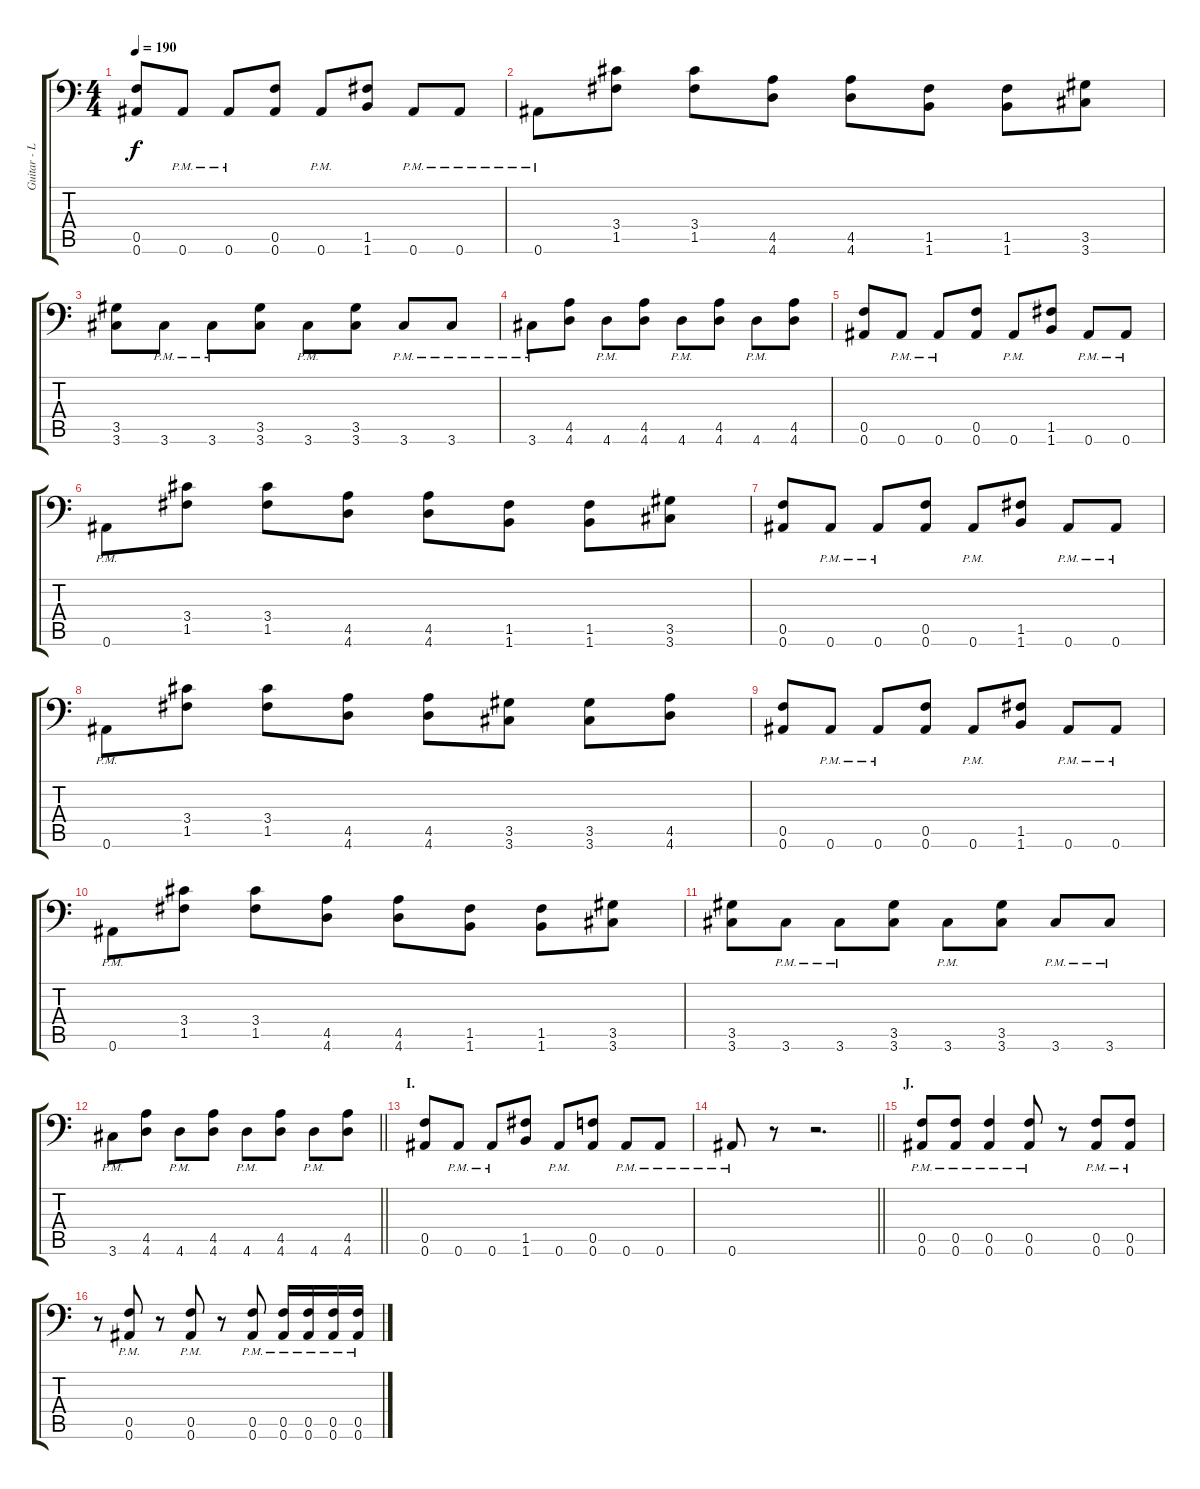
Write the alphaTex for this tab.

\track ("Guitar - Left" "Guitar - L") {instrument distortionguitar}
\staff {score tabs}
\tuning (C4 G3 Eb3 Bb2 F2 Bb1) {hide}
\ts (4 4)
\tempo 190
\clef f4
\ks c
(0.5 0.6).8{dy f} 0.6{pm}.8 0.6{pm}.8 (0.5 0.6).8 0.6{pm}.8 (1.5 1.6).8 0.6{pm}.8 0.6{pm}.8 |
0.6{pm}.8 (3.4 1.5).8 (3.4 1.5).8 (4.5 4.6).8 (4.5 4.6).8 (1.5 1.6).8 (1.5 1.6).8 (3.5 3.6).8 |
(3.5 3.6).8 3.6{pm}.8 3.6{pm}.8 (3.5 3.6).8 3.6{pm}.8 (3.5 3.6).8 3.6{pm}.8 3.6{pm}.8 |
3.6{pm}.8 (4.5 4.6).8 4.6{pm}.8 (4.5 4.6).8 4.6{pm}.8 (4.5 4.6).8 4.6{pm}.8 (4.5 4.6).8 |
(0.5 0.6).8 0.6{pm}.8 0.6{pm}.8 (0.5 0.6).8 0.6{pm}.8 (1.5 1.6).8 0.6{pm}.8 0.6{pm}.8 |
0.6{pm}.8 (3.4 1.5).8 (3.4 1.5).8 (4.5 4.6).8 (4.5 4.6).8 (1.5 1.6).8 (1.5 1.6).8 (3.5 3.6).8 |
(0.5 0.6).8 0.6{pm}.8 0.6{pm}.8 (0.5 0.6).8 0.6{pm}.8 (1.5 1.6).8 0.6{pm}.8 0.6{pm}.8 |
0.6{pm}.8 (3.4 1.5).8 (3.4 1.5).8 (4.5 4.6).8 (4.5 4.6).8 (3.5 3.6).8 (3.5 3.6).8 (4.5 4.6).8 |
(0.5 0.6).8 0.6{pm}.8 0.6{pm}.8 (0.5 0.6).8 0.6{pm}.8 (1.5 1.6).8 0.6{pm}.8 0.6{pm}.8 |
0.6{pm}.8 (3.4 1.5).8 (3.4 1.5).8 (4.5 4.6).8 (4.5 4.6).8 (1.5 1.6).8 (1.5 1.6).8 (3.5 3.6).8 |
(3.5 3.6).8 3.6{pm}.8 3.6{pm}.8 (3.5 3.6).8 3.6{pm}.8 (3.5 3.6).8 3.6{pm}.8 3.6{pm}.8 |
\barLineRight lightlight
3.6{pm}.8 (4.5 4.6).8 4.6{pm}.8 (4.5 4.6).8 4.6{pm}.8 (4.5 4.6).8 4.6{pm}.8 (4.5 4.6).8 |
\section ("" "I.")
(0.5 0.6).8 0.6{pm}.8 0.6{pm}.8 (1.5 1.6).8 0.6{pm}.8 (0.5 0.6).8 0.6{pm}.8 0.6{pm}.8 |
\barLineRight lightlight
0.6{pm}.8 r.8 r.2{d} |
\section ("" "J.")
(0.5{pm} 0.6{pm}).8 (0.5{pm} 0.6{pm}).8 (0.5{pm} 0.6{pm}).4 (0.5{pm} 0.6{pm}).8 r.8 (0.5{pm} 0.6{pm}).8 (0.5{pm} 0.6{pm}).8 |
r.8 (0.5{pm} 0.6{pm}).8 r.8 (0.5{pm} 0.6{pm}).8 r.8 (0.5{pm} 0.6{pm}).8 (0.5{pm} 0.6{pm}).16 (0.5{pm} 0.6{pm}).16 (0.5{pm} 0.6{pm}).16 (0.5{pm} 0.6{pm}).16
